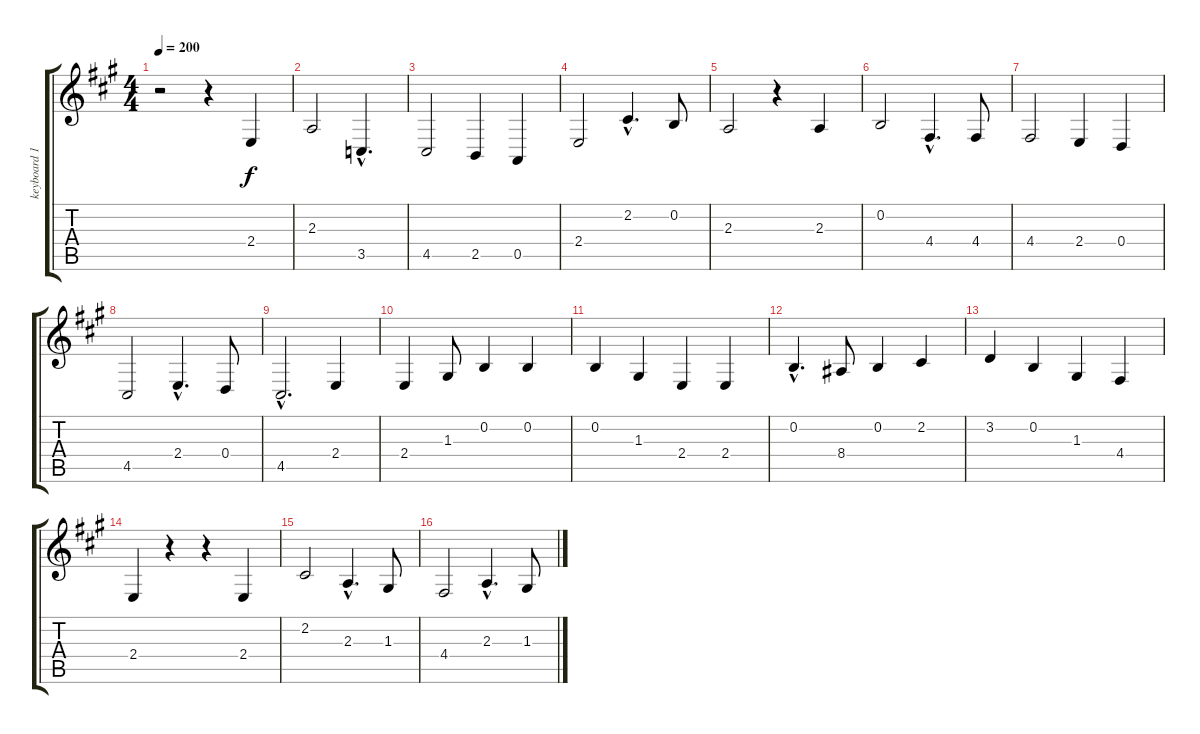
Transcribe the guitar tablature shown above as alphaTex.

\track ("keyboard 1" "keyboard 1") {instrument synthbrass2}
\staff {score tabs}
\tuning (E4 B3 G3 D3 A2 E2) {hide}
\ts (4 4)
\tempo 200
\clef g2
\ks a
r.2{dy f instrument synthbrass2} r.4 2.4.4 |
2.3.2 3.5{hac}.4{d} |
4.5.2 2.5.4 0.5.4 |
2.4.2 2.2{hac}.4{d} 0.2.8 |
2.3.2 r.4 2.3.4 |
0.2.2 4.4{hac}.4{d} 4.4.8 |
4.4.2 2.4.4 0.4.4 |
4.5.2 2.4{hac}.4{d} 0.4.8 |
4.5{hac}.2{d} 2.4.4 |
2.4.4 1.3.8 0.2.4 0.2.4 |
0.2.4 1.3.4 2.4.4 2.4.4 |
0.2{hac}.4{d} 8.4.8 0.2.4 2.2.4 |
3.2.4 0.2.4 1.3.4 4.4.4 |
2.4.4 r.4 r.4 2.4.4 |
2.2.2 2.3{hac}.4{d} 1.3.8 |
4.4.2 2.3{hac}.4{d} 1.3.8
